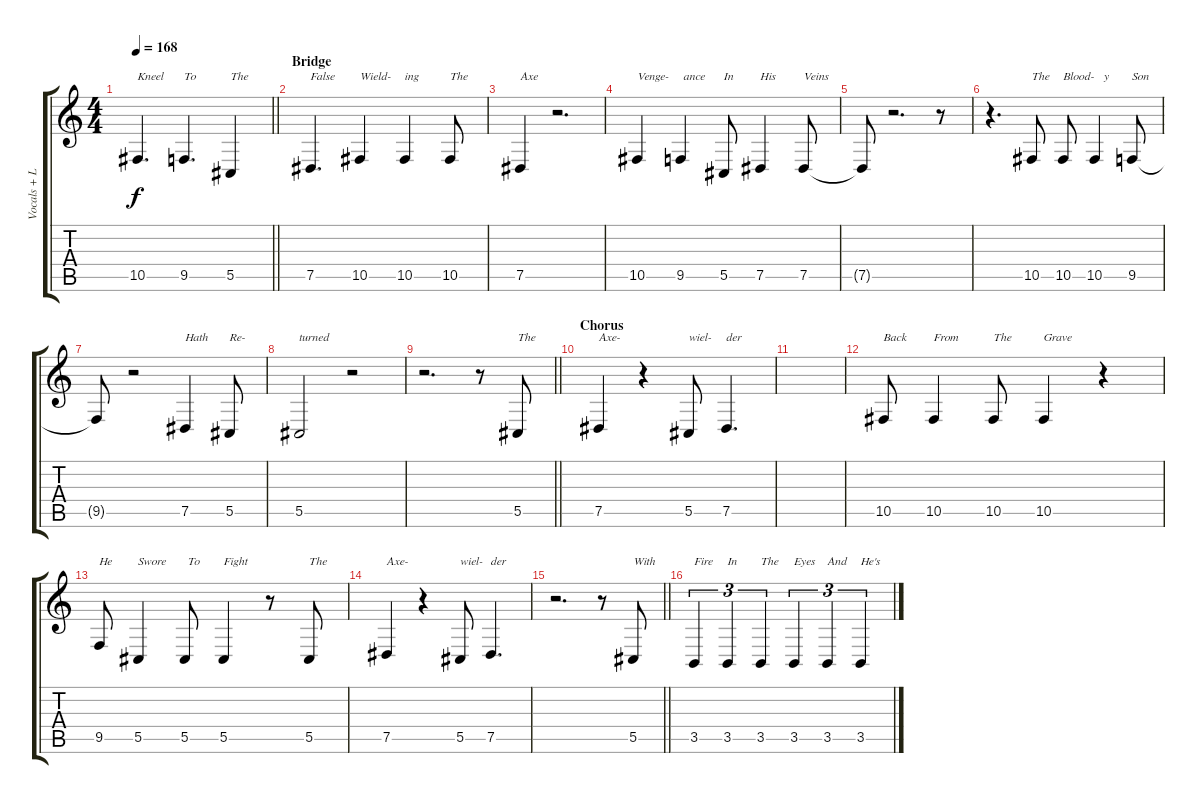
\track ("Vocals + Lyrics" "Vocals + L") {instrument lead1square}
\staff {score tabs}
\tuning (Eb4 Bb3 Gb3 Db3 Ab2 Eb2) {hide}
\ts (4 4)
\tempo 168
\clef g2
\barLineRight lightlight
\ks c
10.5.4{d txt "Kneel" dy f} 9.5.4{d txt "To"} 5.5.4{txt "The"} |
\section ("" "Bridge")
7.5.4{d txt "False"} 10.5.4{txt "Wield-"} 10.5.4{txt "ing"} 10.5.8{txt "The"} |
7.5.4{txt "Axe"} r.2{d} |
10.5.4{txt "Venge-"} 9.5.4{txt " ance"} 5.5.8{txt "In"} 7.5.4{txt "His"} 7.5.8{txt "Veins"} |
7.5{t}.8 r.2{d} r.8 |
r.4{d} 10.5.8{txt "The"} 10.5.8{txt "Blood-"} 10.5.4{txt "   y"} 9.5.8{txt "Son"} |
9.5{t}.8 r.2 7.5.4{txt "Hath"} 5.5.8{txt "Re-"} |
5.5.2{txt "turned"} r.2 |
\barLineRight lightlight
r.2{d} r.8 5.5.8{txt "The"} |
\section ("" "Chorus")
7.5.4{txt "Axe-"} r.4 5.5.8{txt "wiel-"} 7.5.4{d txt "der"} |
|
10.5.8{txt "Back"} 10.5.4{txt "From"} 10.5.8{txt "The"} 10.5.4{txt "Grave"} r.4 |
9.5.8{txt "He"} 5.5.4{txt "Swore"} 5.5.8{txt " To"} 5.5.4{txt "Fight"} r.8 5.5.8{txt "The"} |
7.5.4{txt "Axe-"} r.4 5.5.8{txt "wiel-"} 7.5.4{d txt "der"} |
\barLineRight lightlight
r.2{d} r.8 5.5.8{txt "With"} |
3.5.4{tu (3 2) txt "Fire"} 3.5.4{tu (3 2) txt "In"} 3.5.4{tu (3 2) txt "The"} 3.5.4{tu (3 2) txt "Eyes"} 3.5.4{tu (3 2) txt "And"} 3.5.4{tu (3 2) txt "He's"}
